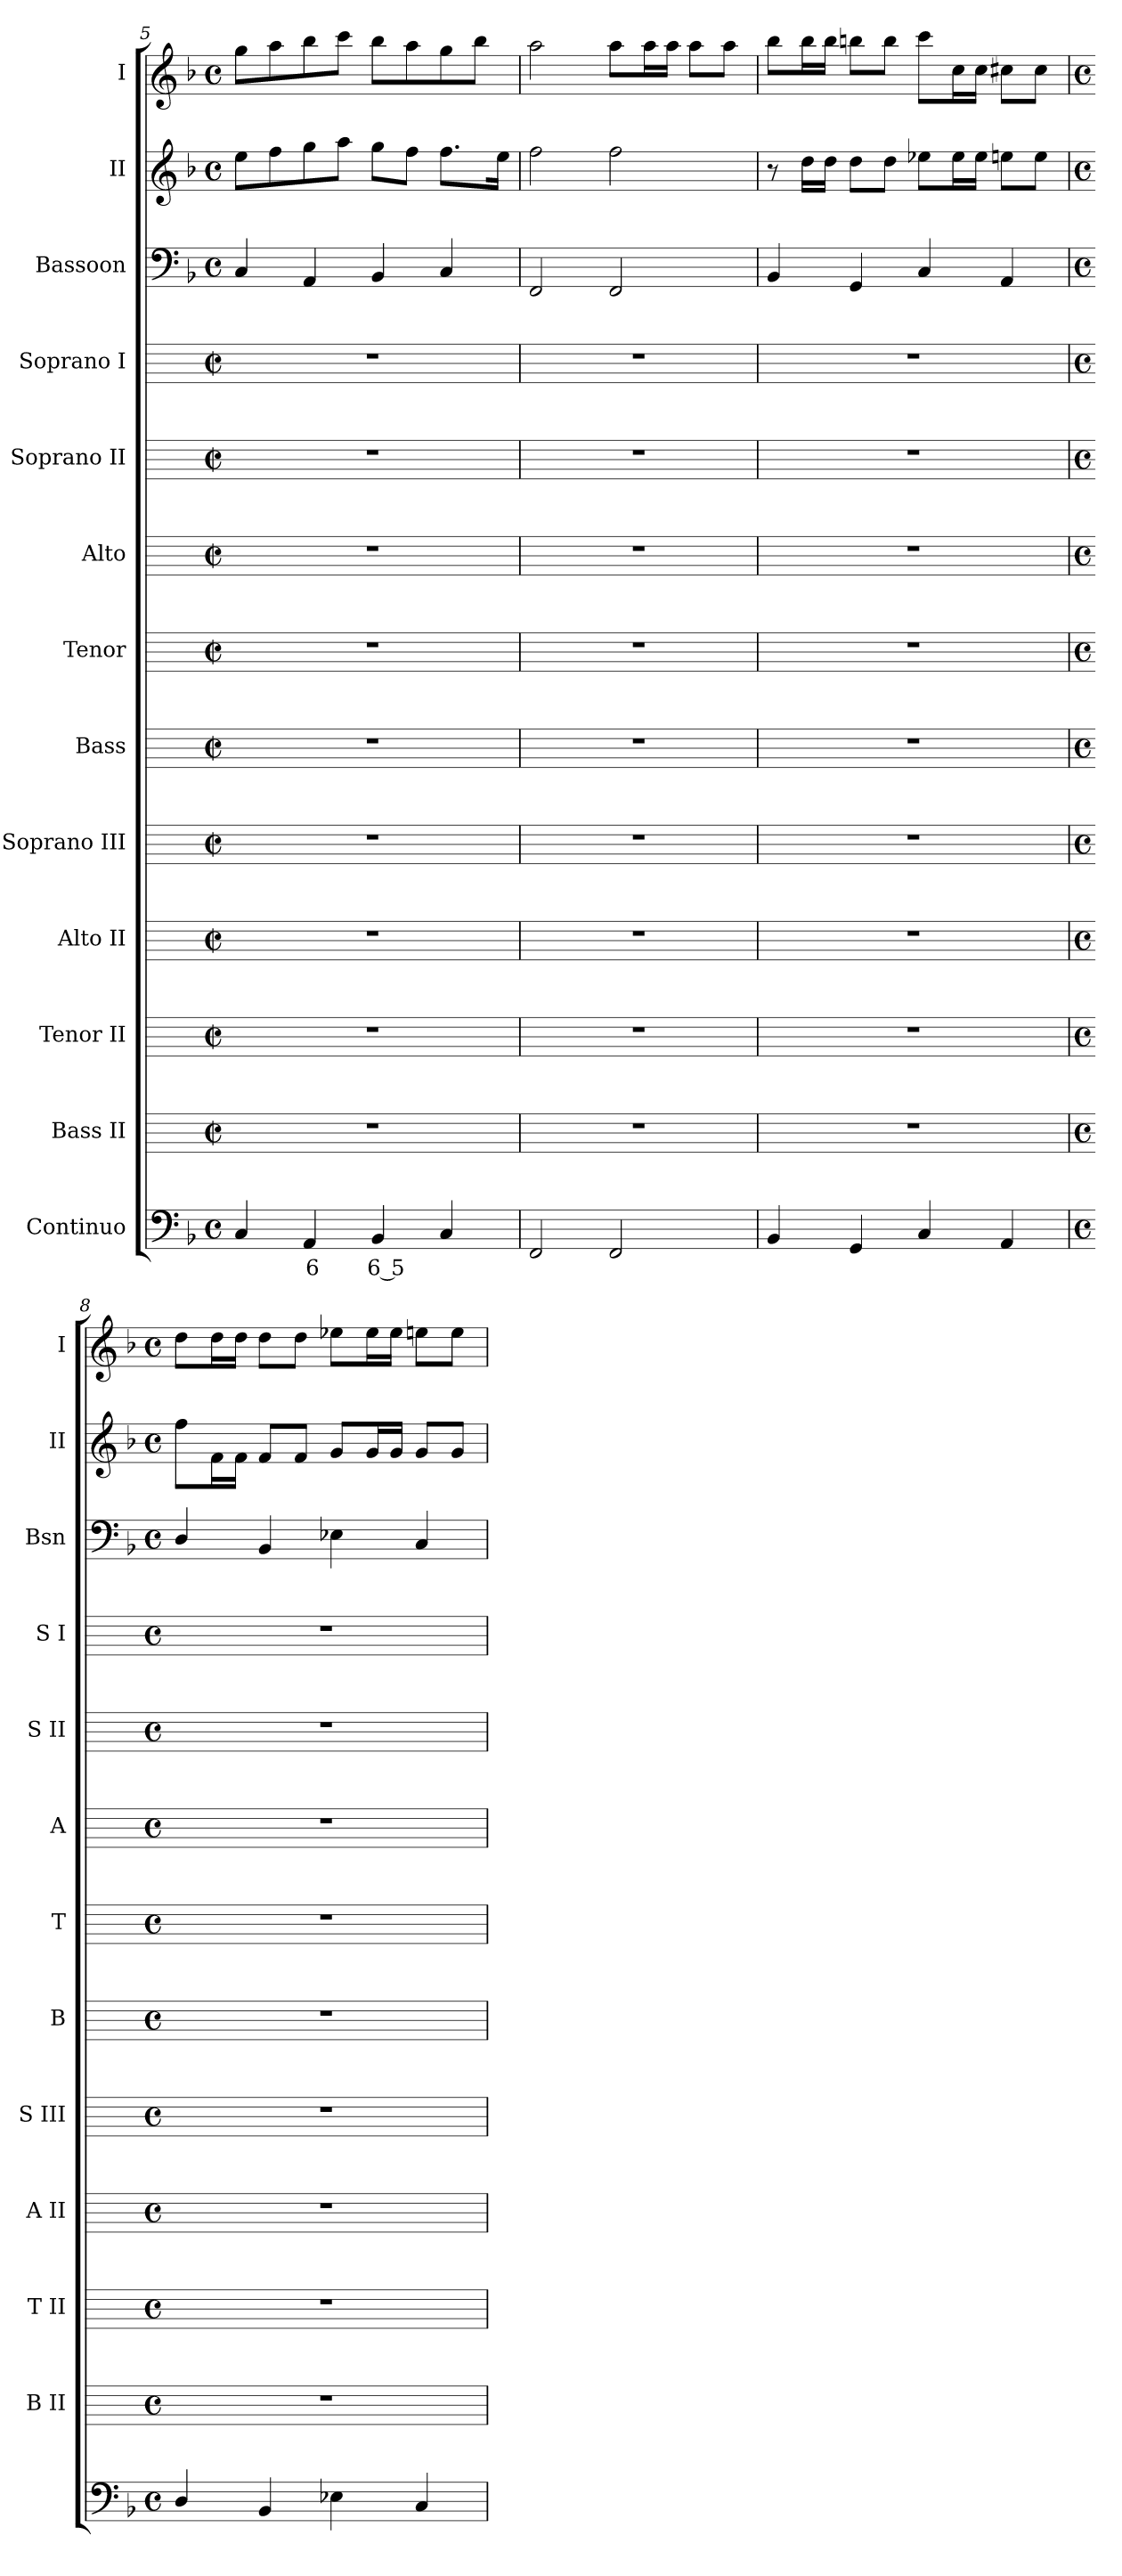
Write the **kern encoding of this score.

**kern	**text	**kern	**kern	**kern	**kern	**kern	**kern	**kern	**kern	**kern	**kern	**kern	**kern
*part13	*part13	*part12	*part11	*part10	*part9	*part8	*part7	*part6	*part5	*part4	*part3	*part2	*part1
*staff13	*staff13	*staff12	*staff11	*staff10	*staff9	*staff8	*staff7	*staff6	*staff5	*staff4	*staff3	*staff2	*staff1
*I"Continuo	*	*I"Bass II	*I"Tenor II	*I"Alto II	*I"Soprano III	*I"Bass	*I"Tenor	*I"Alto	*I"Soprano II	*I"Soprano I	*I"Bassoon	*I"II	*I"I
*	*	*I'B II	*I'T II	*I'A II	*I'S III	*I'B	*I'T	*I'A	*I'S II	*I'S I	*I'Bsn	*I'II	*I'I
*clefF4	*	*	*	*	*	*	*	*	*	*	*clefF4	*clefG2	*clefG2
*	*	*ITrd4c7	*ITrd4c7	*ITrd4c7	*ITrd4c7	*	*	*	*	*	*	*	*
*k[b-]	*	*	*	*	*	*	*	*	*	*	*k[b-]	*k[b-]	*k[b-]
*F:	*	*	*	*	*	*	*	*	*	*	*F:	*F:	*F:
*M4/4	*	*M2/2	*M2/2	*M2/2	*M2/2	*M2/2	*M2/2	*M2/2	*M2/2	*M2/2	*M4/4	*M4/4	*M4/4
*met(c)	*	*met(c|)	*met(c|)	*met(c|)	*met(c|)	*met(c|)	*met(c|)	*met(c|)	*met(c|)	*met(c|)	*met(c)	*met(c)	*met(c)
=5	=5	=5	=5	=5	=5	=5	=5	=5	=5	=5	=5	=5	=5
4C	.	1r	1r	1r	1r	1r	1r	1r	1r	1r	4C	8eeL	8ggL
.	.	.	.	.	.	.	.	.	.	.	.	8ff	8aa
!	!LO:LY:b	!	!	!	!	!	!	!	!	!	!	!	!
4AA	6	.	.	.	.	.	.	.	.	.	4AA	8gg	8bb-
.	.	.	.	.	.	.	.	.	.	.	.	8aaJ	8cccJ
!	!LO:LY:b	!	!	!	!	!	!	!	!	!	!	!	!
4BB-	6 5	.	.	.	.	.	.	.	.	.	4BB-	8ggL	8bb-L
.	.	.	.	.	.	.	.	.	.	.	.	8ffJ	8aa
4C	.	.	.	.	.	.	.	.	.	.	4C	8.ffL	8gg
.	.	.	.	.	.	.	.	.	.	.	.	.	8bb-J
.	.	.	.	.	.	.	.	.	.	.	.	16eeJ	.
=6	=6	=6	=6	=6	=6	=6	=6	=6	=6	=6	=6	=6	=6
2FF	.	1r	1r	1r	1r	1r	1r	1r	1r	1r	2FF	2ff	2aa
2FF	.	.	.	.	.	.	.	.	.	.	2FF	2ff	8aaL
.	.	.	.	.	.	.	.	.	.	.	.	.	16aaL
.	.	.	.	.	.	.	.	.	.	.	.	.	16aaJJ
.	.	.	.	.	.	.	.	.	.	.	.	.	8aaL
.	.	.	.	.	.	.	.	.	.	.	.	.	8aaJ
=7	=7	=7	=7	=7	=7	=7	=7	=7	=7	=7	=7	=7	=7
4BB-	.	1r	1r	1r	1r	1r	1r	1r	1r	1r	4BB-	8r	8bb-L
.	.	.	.	.	.	.	.	.	.	.	.	16ddLL	16bb-L
.	.	.	.	.	.	.	.	.	.	.	.	16ddJJ	16bb-JJ
4GG	.	.	.	.	.	.	.	.	.	.	4GG	8ddL	8bbnL
.	.	.	.	.	.	.	.	.	.	.	.	8ddJ	8bbJ
4C	.	.	.	.	.	.	.	.	.	.	4C	8ee-XL	8cccL
.	.	.	.	.	.	.	.	.	.	.	.	16ee-L	16ccL
.	.	.	.	.	.	.	.	.	.	.	.	16ee-JJ	16ccJJ
4AA	.	.	.	.	.	.	.	.	.	.	4AA	8eenL	8cc#XL
.	.	.	.	.	.	.	.	.	.	.	.	8eeJ	8cc#J
!!LO:LB:g=z
=8	=8	=8	=8	=8	=8	=8	=8	=8	=8	=8	=8	=8	=8
*M4/4	*	*M4/4	*M4/4	*M4/4	*M4/4	*M4/4	*M4/4	*M4/4	*M4/4	*M4/4	*M4/4	*M4/4	*M4/4
*met(c)	*	*met(c)	*met(c)	*met(c)	*met(c)	*met(c)	*met(c)	*met(c)	*met(c)	*met(c)	*met(c)	*met(c)	*met(c)
4D/	.	1r	1r	1r	1r	1r	1r	1r	1r	1r	4D/	8ffL	8ddL
.	.	.	.	.	.	.	.	.	.	.	.	16fL	16ddL
.	.	.	.	.	.	.	.	.	.	.	.	16fJJ	16ddJJ
4BB-	.	.	.	.	.	.	.	.	.	.	4BB-	8fL	8ddL
.	.	.	.	.	.	.	.	.	.	.	.	8fJ	8ddJ
4E-X	.	.	.	.	.	.	.	.	.	.	4E-X	8gL	8ee-XL
.	.	.	.	.	.	.	.	.	.	.	.	16gL	16ee-L
.	.	.	.	.	.	.	.	.	.	.	.	16gJJ	16ee-JJ
4C	.	.	.	.	.	.	.	.	.	.	4C	8gL	8eenL
.	.	.	.	.	.	.	.	.	.	.	.	8gJ	8eeJ
=	=	=	=	=	=	=	=	=	=	=	=	=	=
*-	*-	*-	*-	*-	*-	*-	*-	*-	*-	*-	*-	*-	*-
